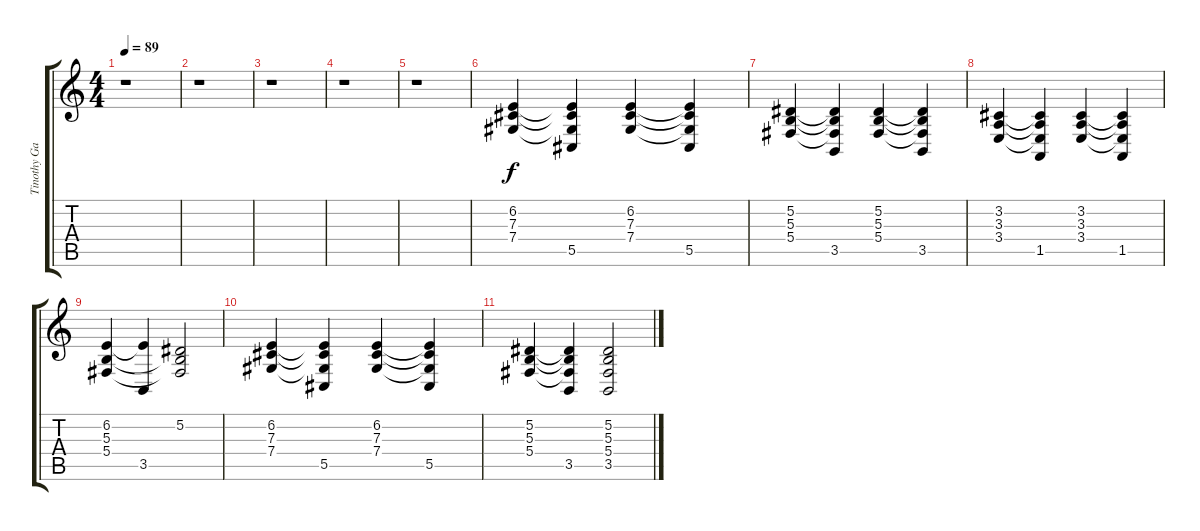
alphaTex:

\track ("Tinothy Gaines" "Tinothy Ga") {instrument synthstrings1}
\staff {score tabs}
\tuning (Eb4 Bb3 Gb3 Db3 Ab2 Eb2) {hide}
\ts (4 4)
\tempo 89
\clef g2
\ks c
r.1{dy f} |
r.1 |
r.1 |
r.1 |
r.1 |
(6.2 7.3 7.4).4 (6.2{t} 7.3{t} 7.4{t} 5.5).4 (6.2 7.3 7.4).4 (6.2{t} 7.3{t} 7.4{t} 5.5).4 |
(5.2 5.3 5.4).4 (5.2{t} 5.3{t} 5.4{t} 3.5).4 (5.2 5.3 5.4).4 (5.2{t} 5.3{t} 5.4{t} 3.5).4 |
(3.2 3.3 3.4).4 (3.2{t} 3.3{t} 3.4{t} 1.5).4 (3.2 3.3 3.4).4 (3.2{t} 3.3{t} 3.4{t} 1.5).4 |
(6.2 5.3 5.4).4 (6.2{t} 3.5).4 (5.2 5.3{t} 5.4{t}).2 |
(6.2 7.3 7.4).4 (6.2{t} 7.3{t} 7.4{t} 5.5).4 (6.2 7.3 7.4).4 (6.2{t} 7.3{t} 7.4{t} 5.5).4 |
(5.2 5.3 5.4).4 (5.2{t} 5.3{t} 5.4{t} 3.5).4 (5.2 5.3 5.4 3.5).2
